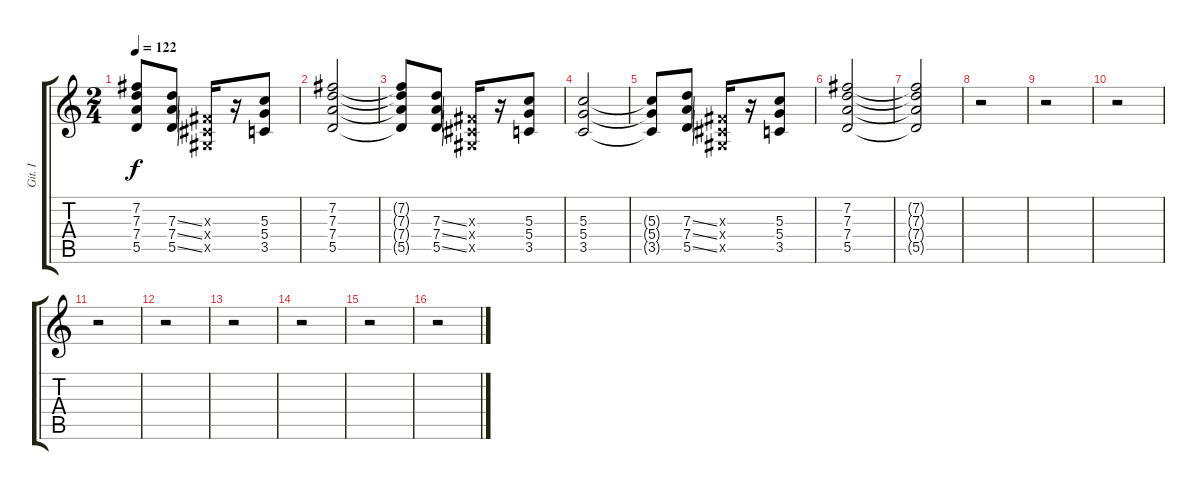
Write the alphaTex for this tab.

\track ("Git. I" "Git. I") {instrument distortionguitar}
\staff {score tabs}
\tuning (E4 B3 G3 D3 A2 E2) {hide}
\ts (2 4)
\tempo 122
\clef g2
\ks c
(7.2{t} 7.3{t} 7.4{t} 5.5{t}).8{dy f} (7.3{ss} 7.4{ss} 5.5{ss}).8 (-1.3{x} -1.4{x} -1.5{x}).16 r.16 (5.3 5.4 3.5).8 |
(7.2 7.3 7.4 5.5).2 |
(7.2{t} 7.3{t} 7.4{t} 5.5{t}).8 (7.3{ss} 7.4{ss} 5.5{ss}).8 (-1.3{x} -1.4{x} -1.5{x}).16 r.16 (5.3 5.4 3.5).8 |
(5.3 5.4 3.5).2 |
(5.3{t} 5.4{t} 3.5{t}).8 (7.3{ss} 7.4{ss} 5.5{ss}).8 (-1.3{x} -1.4{x} -1.5{x}).16 r.16 (5.3 5.4 3.5).8 |
(7.2 7.3 7.4 5.5).2 |
(7.2{t} 7.3{t} 7.4{t} 5.5{t}).2 |
r.2 |
r.2 |
r.2 |
r.2 |
r.2 |
r.2 |
r.2 |
r.2 |
r.2
